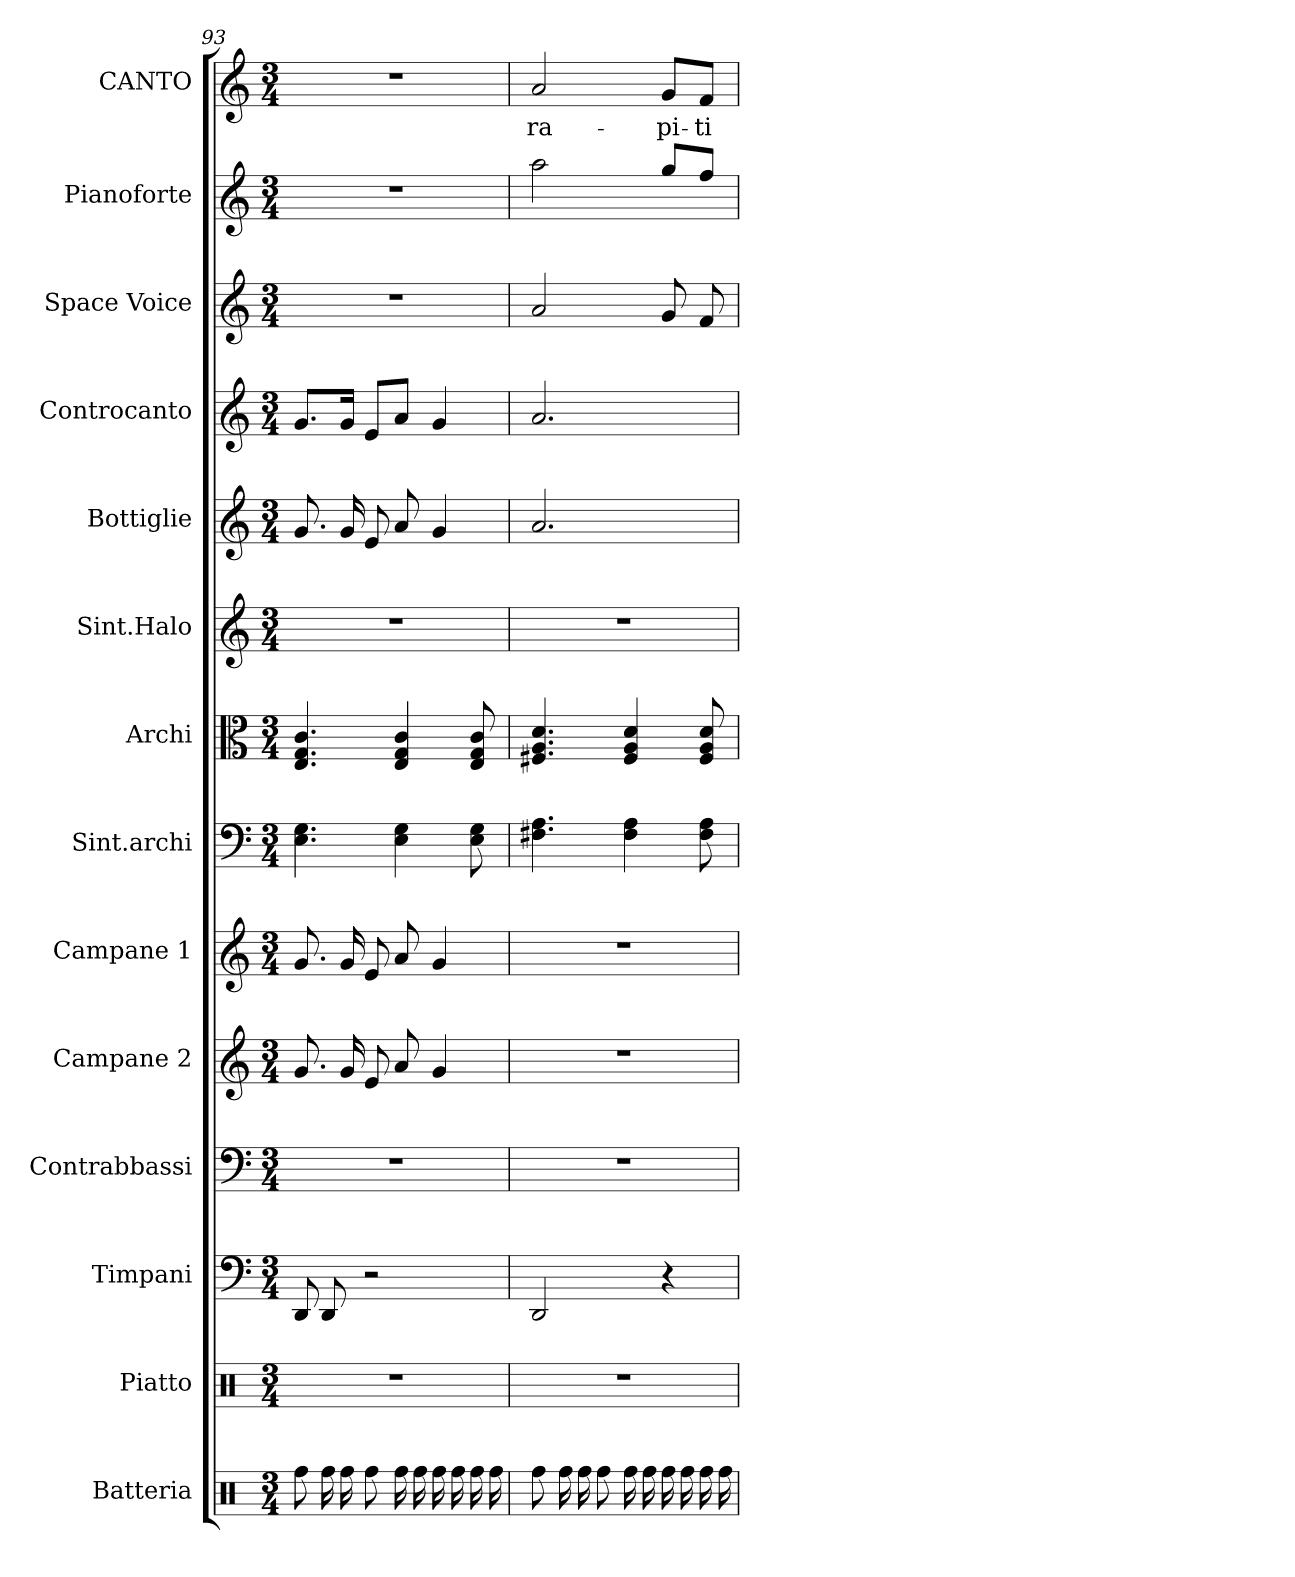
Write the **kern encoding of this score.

**kern	**kern	**kern	**kern	**kern	**kern	**kern	**kern	**kern	**kern	**kern	**kern	**kern	**kern	**text
*part14	*part13	*part12	*part11	*part10	*part9	*part8	*part7	*part6	*part5	*part4	*part3	*part2	*part1	*part1
*staff14	*staff13	*staff12	*staff11	*staff10	*staff9	*staff8	*staff7	*staff6	*staff5	*staff4	*staff3	*staff2	*staff1	*staff1
*I"Batteria	*I"Piatto	*I"Timpani	*I"Contrabbassi	*I"Campane 2	*I"Campane 1	*I"Sint.archi	*I"Archi	*I"Sint.Halo	*I"Bottiglie	*I"Controcanto	*I"Space Voice	*I"Pianoforte	*I"CANTO	*
*I'Batt	*I'Pt	*I'Timp	*I'Cb	*I'Camp	*I'Camp	*I'S.ar	*I'Ar	*I'Halo	*I'Bt	*I'c.cnt	*	*I'Pf	*	*
*clefX	*clefX	*clefF4	*clefF4	*clefG2	*clefG2	*clefF4	*clefC3	*clefG2	*clefG2	*clefG2	*clefG2	*clefG2	*clefG2	*
*	*	*	*ITrd7c12	*	*	*	*	*	*	*	*	*	*	*
*k[]	*k[]	*k[]	*k[]	*k[]	*k[]	*k[]	*k[]	*k[]	*k[]	*k[]	*k[]	*k[]	*k[]	*
*M3/4	*M3/4	*M3/4	*M3/4	*M3/4	*M3/4	*M3/4	*M3/4	*M3/4	*M3/4	*M3/4	*M3/4	*M3/4	*M3/4	*
=93	=93	=93	=93	=93	=93	=93	=93	=93	=93	=93	=93	=93	=93	=93
8Rff\	2.r	8DD/	2.r	8.g/	8.g/	4.E\ 4.G\	4.E/ 4.G/ 4.c/	2.r	8.g/	8.g/L	2.r	2.r	2.r	.
16Rff\	.	8DD/	.	.	.	.	.	.	.	.	.	.	.	.
16Rff\	.	.	.	16g/	16g/	.	.	.	16g/	16g/Jk	.	.	.	.
8Rff\	.	2r	.	8e/	8e/	.	.	.	8e/	8e/L	.	.	.	.
16Rff\	.	.	.	8a/	8a/	4E\ 4G\	4E/ 4G/ 4c/	.	8a/	8a/J	.	.	.	.
16Rff\	.	.	.	.	.	.	.	.	.	.	.	.	.	.
16Rff\	.	.	.	4g/	4g/	.	.	.	4g/	4g/	.	.	.	.
16Rff\	.	.	.	.	.	.	.	.	.	.	.	.	.	.
16Rff\	.	.	.	.	.	8E\ 8G\	8E/ 8G/ 8c/	.	.	.	.	.	.	.
16Rff\	.	.	.	.	.	.	.	.	.	.	.	.	.	.
!!LO:LB:g=z
=94	=94	=94	=94	=94	=94	=94	=94	=94	=94	=94	=94	=94	=94	=94
!	!	!	!	!	!	!	!	!	!	!	!	!	!	!LO:LY:b
8Rff\	2.r	2DD/	2.r	2.r	2.r	4.F#X\ 4.A\	4.F#X/ 4.A/ 4.d/	2.r	2.a/	2.a/	2a/	2aa\	2a/	ra-
16Rff\	.	.	.	.	.	.	.	.	.	.	.	.	.	.
16Rff\	.	.	.	.	.	.	.	.	.	.	.	.	.	.
8Rff\	.	.	.	.	.	.	.	.	.	.	.	.	.	.
16Rff\	.	.	.	.	.	4F#\ 4A\	4F#/ 4A/ 4d/	.	.	.	.	.	.	.
16Rff\	.	.	.	.	.	.	.	.	.	.	.	.	.	.
!	!	!	!	!	!	!	!	!	!	!	!	!	!	!LO:LY:b
16Rff\	.	4r	.	.	.	.	.	.	.	.	8g/	8gg/L	8g/L	-pi-
16Rff\	.	.	.	.	.	.	.	.	.	.	.	.	.	.
!	!	!	!	!	!	!	!	!	!	!	!	!	!	!LO:LY:b
16Rff\	.	.	.	.	.	8F#\ 8A\	8F#/ 8A/ 8d/	.	.	.	8f/	8ff\J	8f/J	-ti
16Rff\	.	.	.	.	.	.	.	.	.	.	.	.	.	.
=	=	=	=	=	=	=	=	=	=	=	=	=	=	=
*-	*-	*-	*-	*-	*-	*-	*-	*-	*-	*-	*-	*-	*-	*-
